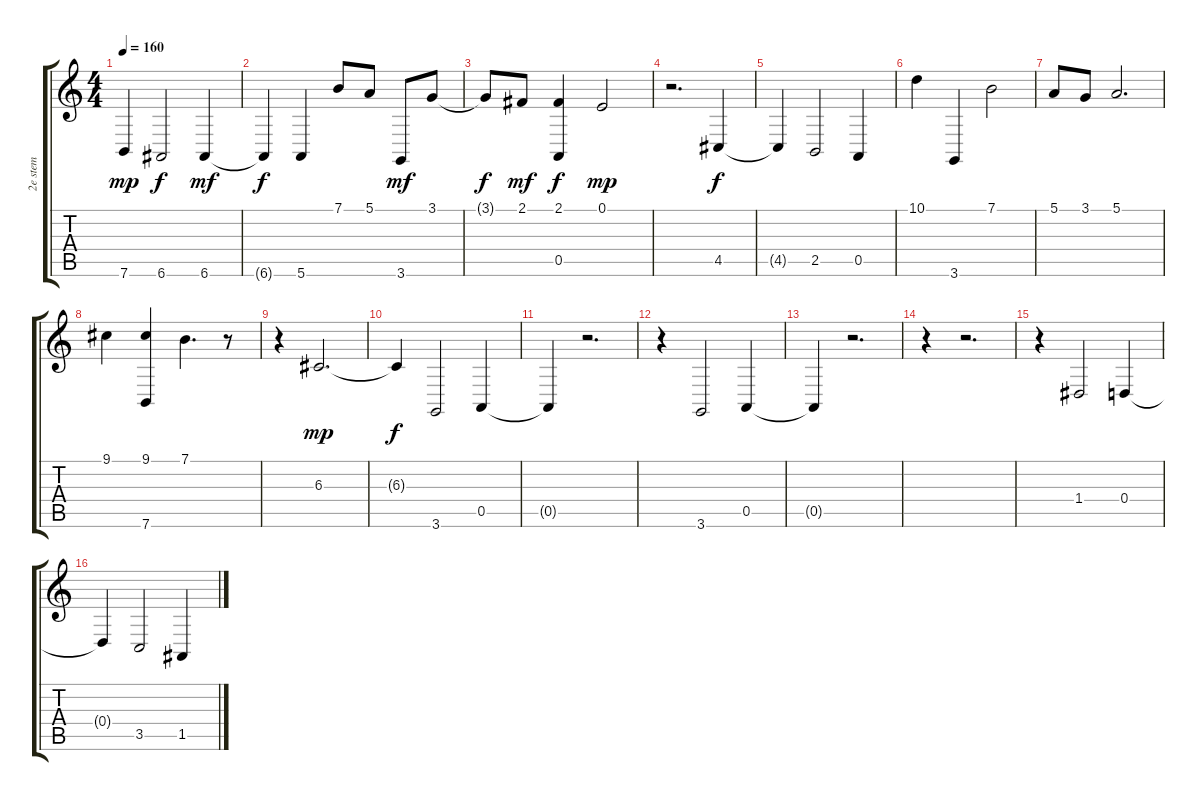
\track ("2e stem" "2e stem") {instrument stringensemble1}
\staff {score tabs}
\tuning (E4 B3 G3 D3 A2 E2) {hide}
\ts (4 4)
\tempo 160
\clef g2
\ks c
7.6.4{dy mp} 6.6.2{dy f} 6.6.4{dy mf} |
6.6{t}.4{dy f} 5.6.4 7.1.8 5.1.8 3.6.8{dy mf} 3.1.8 |
3.1{t}.8{dy f} 2.1.8{dy mf} (2.1 0.5).4{dy f} 0.1.2{dy mp} |
r.2{d} 4.5.4{dy f} |
4.5{t}.4 2.5.2 0.5.4 |
10.1.4 3.6.4 7.1.2 |
5.1.8 3.1.8 5.1.2{d} |
9.1.4 (9.1 7.6).4 7.1.4{d} r.8 |
r.4 6.3.2{d dy mp} |
6.3{t}.4{dy f} 3.6.2 0.5.4 |
0.5{t}.4 r.2{d} |
r.4 3.6.2 0.5.4 |
0.5{t}.4 r.2{d} |
r.4 r.2{d} |
r.4 1.4.2 0.4.4 |
0.4{t}.4 3.5.2 1.5.4
